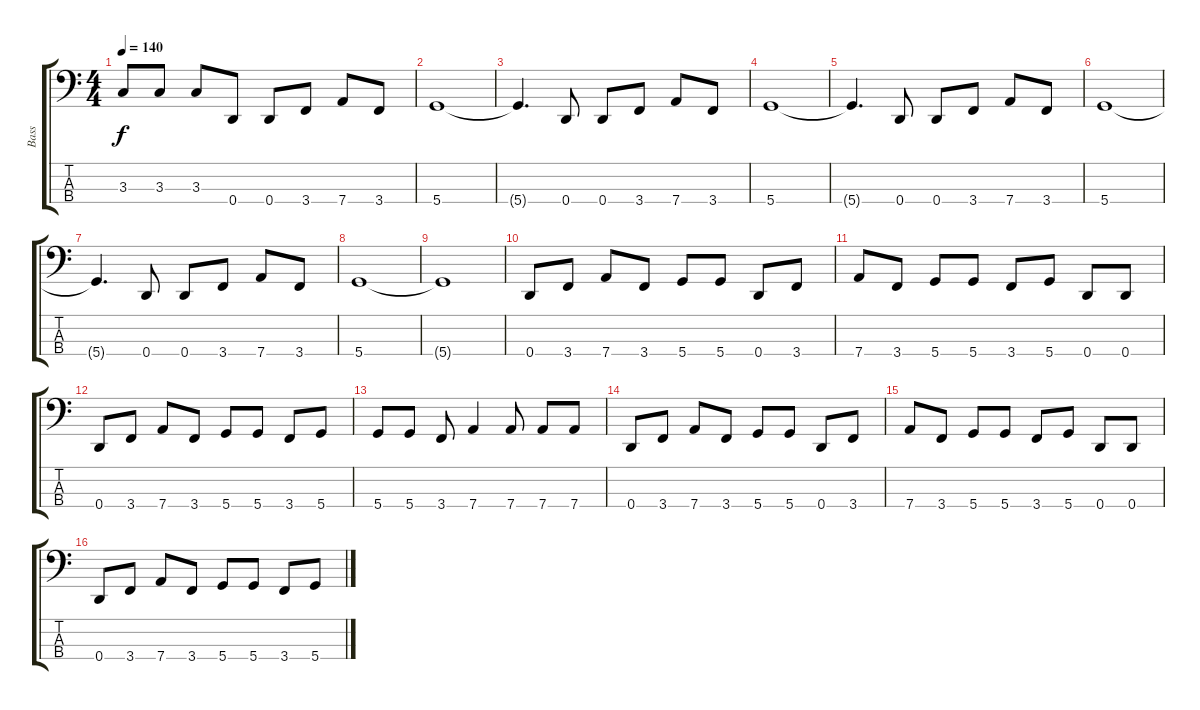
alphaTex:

\track ("Bass" "Bass") {instrument electricbasspick}
\staff {score tabs}
\tuning (G2 D2 A1 D1) {hide}
\ts (4 4)
\tempo 140
\clef f4
\ks c
3.3.8{dy f} 3.3.8 3.3.8 0.4.8 0.4.8 3.4.8 7.4.8 3.4.8 |
5.4.1 |
5.4{t}.4{d} 0.4.8 0.4.8 3.4.8 7.4.8 3.4.8 |
5.4.1 |
5.4{t}.4{d} 0.4.8 0.4.8 3.4.8 7.4.8 3.4.8 |
5.4.1 |
5.4{t}.4{d} 0.4.8 0.4.8 3.4.8 7.4.8 3.4.8 |
5.4.1 |
5.4{t}.1 |
0.4.8 3.4.8 7.4.8 3.4.8 5.4.8 5.4.8 0.4.8 3.4.8 |
7.4.8 3.4.8 5.4.8 5.4.8 3.4.8 5.4.8 0.4.8 0.4.8 |
0.4.8 3.4.8 7.4.8 3.4.8 5.4.8 5.4.8 3.4.8 5.4.8 |
5.4.8 5.4.8 3.4.8 7.4.4 7.4.8 7.4.8 7.4.8 |
0.4.8 3.4.8 7.4.8 3.4.8 5.4.8 5.4.8 0.4.8 3.4.8 |
7.4.8 3.4.8 5.4.8 5.4.8 3.4.8 5.4.8 0.4.8 0.4.8 |
0.4.8 3.4.8 7.4.8 3.4.8 5.4.8 5.4.8 3.4.8 5.4.8
